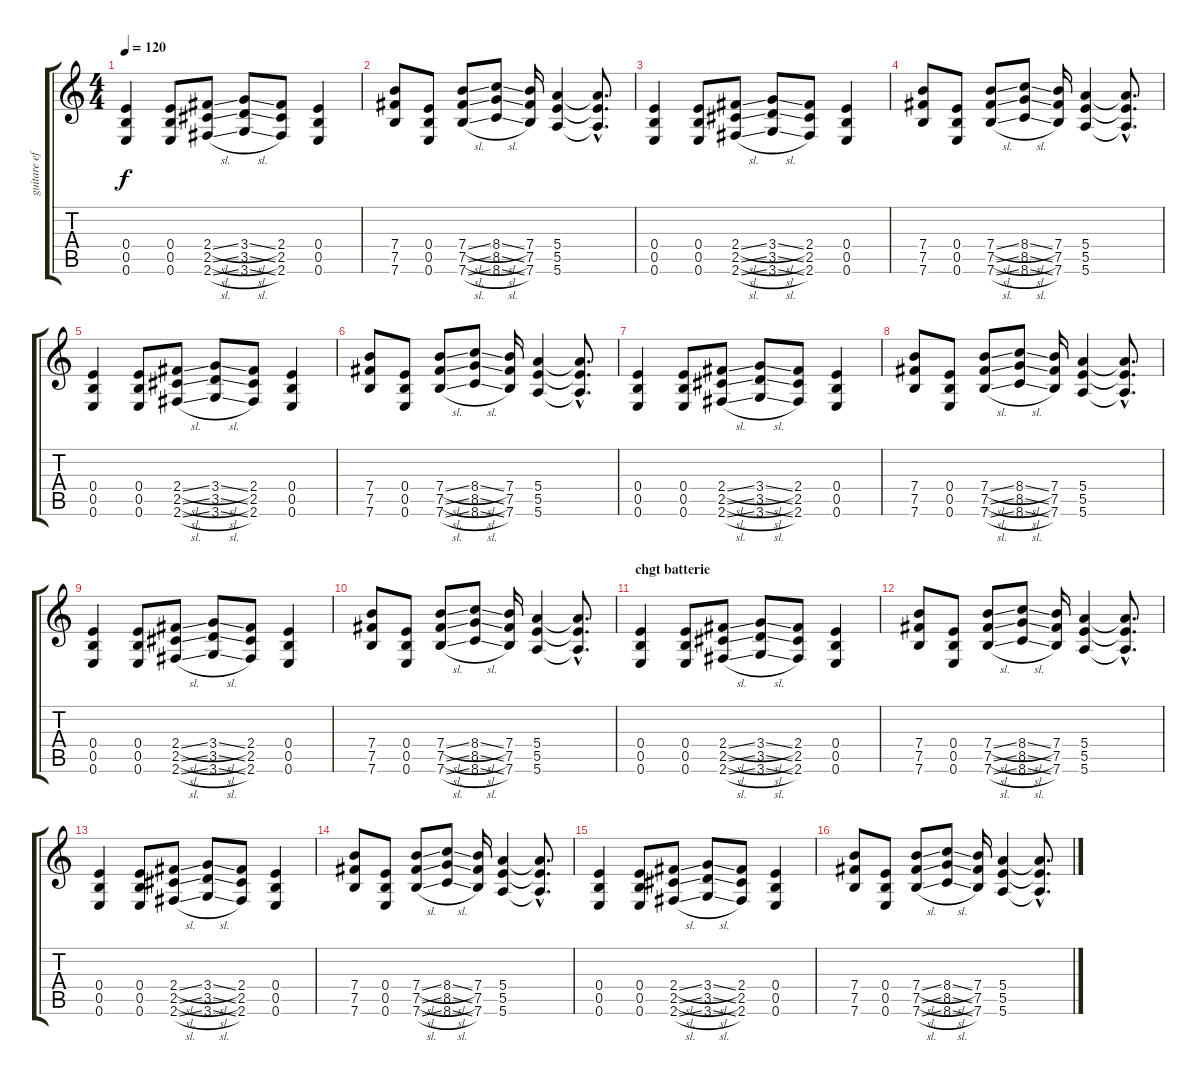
\track ("guitare effect" "guitare ef") {instrument distortionguitar}
\staff {score tabs}
\tuning (E4 B3 E3 E3 B2 E2) {hide}
\ts (4 4)
\tempo 120
\clef g2
\ks c
(0.4 0.5 0.6).4{dy f} (0.4 0.5 0.6).8 (2.4{sl} 2.5{sl} 2.6{sl}).8 (3.4{sl} 3.5{sl} 3.6{sl}).8 (2.4 2.5 2.6).8 (0.4 0.5 0.6).4 |
(7.4 7.5 7.6).8 (0.4 0.5 0.6).8 (7.4{sl} 7.5{sl} 7.6{sl}).8 (8.4{sl} 8.5{sl} 8.6{sl}).8 (7.4 7.5 7.6).16 (5.4 5.5 5.6).4 (5.4{hac t} 5.5{hac t} 5.6{hac t}).8{d} |
(0.4 0.5 0.6).4 (0.4 0.5 0.6).8 (2.4{sl} 2.5{sl} 2.6{sl}).8 (3.4{sl} 3.5{sl} 3.6{sl}).8 (2.4 2.5 2.6).8 (0.4 0.5 0.6).4 |
(7.4 7.5 7.6).8 (0.4 0.5 0.6).8 (7.4{sl} 7.5{sl} 7.6{sl}).8 (8.4{sl} 8.5{sl} 8.6{sl}).8 (7.4 7.5 7.6).16 (5.4 5.5 5.6).4 (5.4{hac t} 5.5{hac t} 5.6{hac t}).8{d} |
(0.4 0.5 0.6).4 (0.4 0.5 0.6).8 (2.4{sl} 2.5{sl} 2.6{sl}).8 (3.4{sl} 3.5{sl} 3.6{sl}).8 (2.4 2.5 2.6).8 (0.4 0.5 0.6).4 |
(7.4 7.5 7.6).8 (0.4 0.5 0.6).8 (7.4{sl} 7.5{sl} 7.6{sl}).8 (8.4{sl} 8.5{sl} 8.6{sl}).8 (7.4 7.5 7.6).16 (5.4 5.5 5.6).4 (5.4{hac t} 5.5{hac t} 5.6{hac t}).8{d} |
(0.4 0.5 0.6).4 (0.4 0.5 0.6).8 (2.4{sl} 2.5{sl} 2.6{sl}).8 (3.4{sl} 3.5{sl} 3.6{sl}).8 (2.4 2.5 2.6).8 (0.4 0.5 0.6).4 |
(7.4 7.5 7.6).8 (0.4 0.5 0.6).8 (7.4{sl} 7.5{sl} 7.6{sl}).8 (8.4{sl} 8.5{sl} 8.6{sl}).8 (7.4 7.5 7.6).16 (5.4 5.5 5.6).4 (5.4{hac t} 5.5{hac t} 5.6{hac t}).8{d} |
(0.4 0.5 0.6).4 (0.4 0.5 0.6).8 (2.4{sl} 2.5{sl} 2.6{sl}).8 (3.4{sl} 3.5{sl} 3.6{sl}).8 (2.4 2.5 2.6).8 (0.4 0.5 0.6).4 |
(7.4 7.5 7.6).8 (0.4 0.5 0.6).8 (7.4{sl} 7.5{sl} 7.6{sl}).8 (8.4{sl} 8.5{sl} 8.6{sl}).8 (7.4 7.5 7.6).16 (5.4 5.5 5.6).4 (5.4{hac t} 5.5{hac t} 5.6{hac t}).8{d} |
\section ("" "chgt batterie")
(0.4 0.5 0.6).4 (0.4 0.5 0.6).8 (2.4{sl} 2.5{sl} 2.6{sl}).8 (3.4{sl} 3.5{sl} 3.6{sl}).8 (2.4 2.5 2.6).8 (0.4 0.5 0.6).4 |
(7.4 7.5 7.6).8 (0.4 0.5 0.6).8 (7.4{sl} 7.5{sl} 7.6{sl}).8 (8.4{sl} 8.5{sl} 8.6{sl}).8 (7.4 7.5 7.6).16 (5.4 5.5 5.6).4 (5.4{hac t} 5.5{hac t} 5.6{hac t}).8{d} |
(0.4 0.5 0.6).4 (0.4 0.5 0.6).8 (2.4{sl} 2.5{sl} 2.6{sl}).8 (3.4{sl} 3.5{sl} 3.6{sl}).8 (2.4 2.5 2.6).8 (0.4 0.5 0.6).4 |
(7.4 7.5 7.6).8 (0.4 0.5 0.6).8 (7.4{sl} 7.5{sl} 7.6{sl}).8 (8.4{sl} 8.5{sl} 8.6{sl}).8 (7.4 7.5 7.6).16 (5.4 5.5 5.6).4 (5.4{hac t} 5.5{hac t} 5.6{hac t}).8{d} |
(0.4 0.5 0.6).4 (0.4 0.5 0.6).8 (2.4{sl} 2.5{sl} 2.6{sl}).8 (3.4{sl} 3.5{sl} 3.6{sl}).8 (2.4 2.5 2.6).8 (0.4 0.5 0.6).4 |
(7.4 7.5 7.6).8 (0.4 0.5 0.6).8 (7.4{sl} 7.5{sl} 7.6{sl}).8 (8.4{sl} 8.5{sl} 8.6{sl}).8 (7.4 7.5 7.6).16 (5.4 5.5 5.6).4 (5.4{hac t} 5.5{hac t} 5.6{hac t}).8{d}
